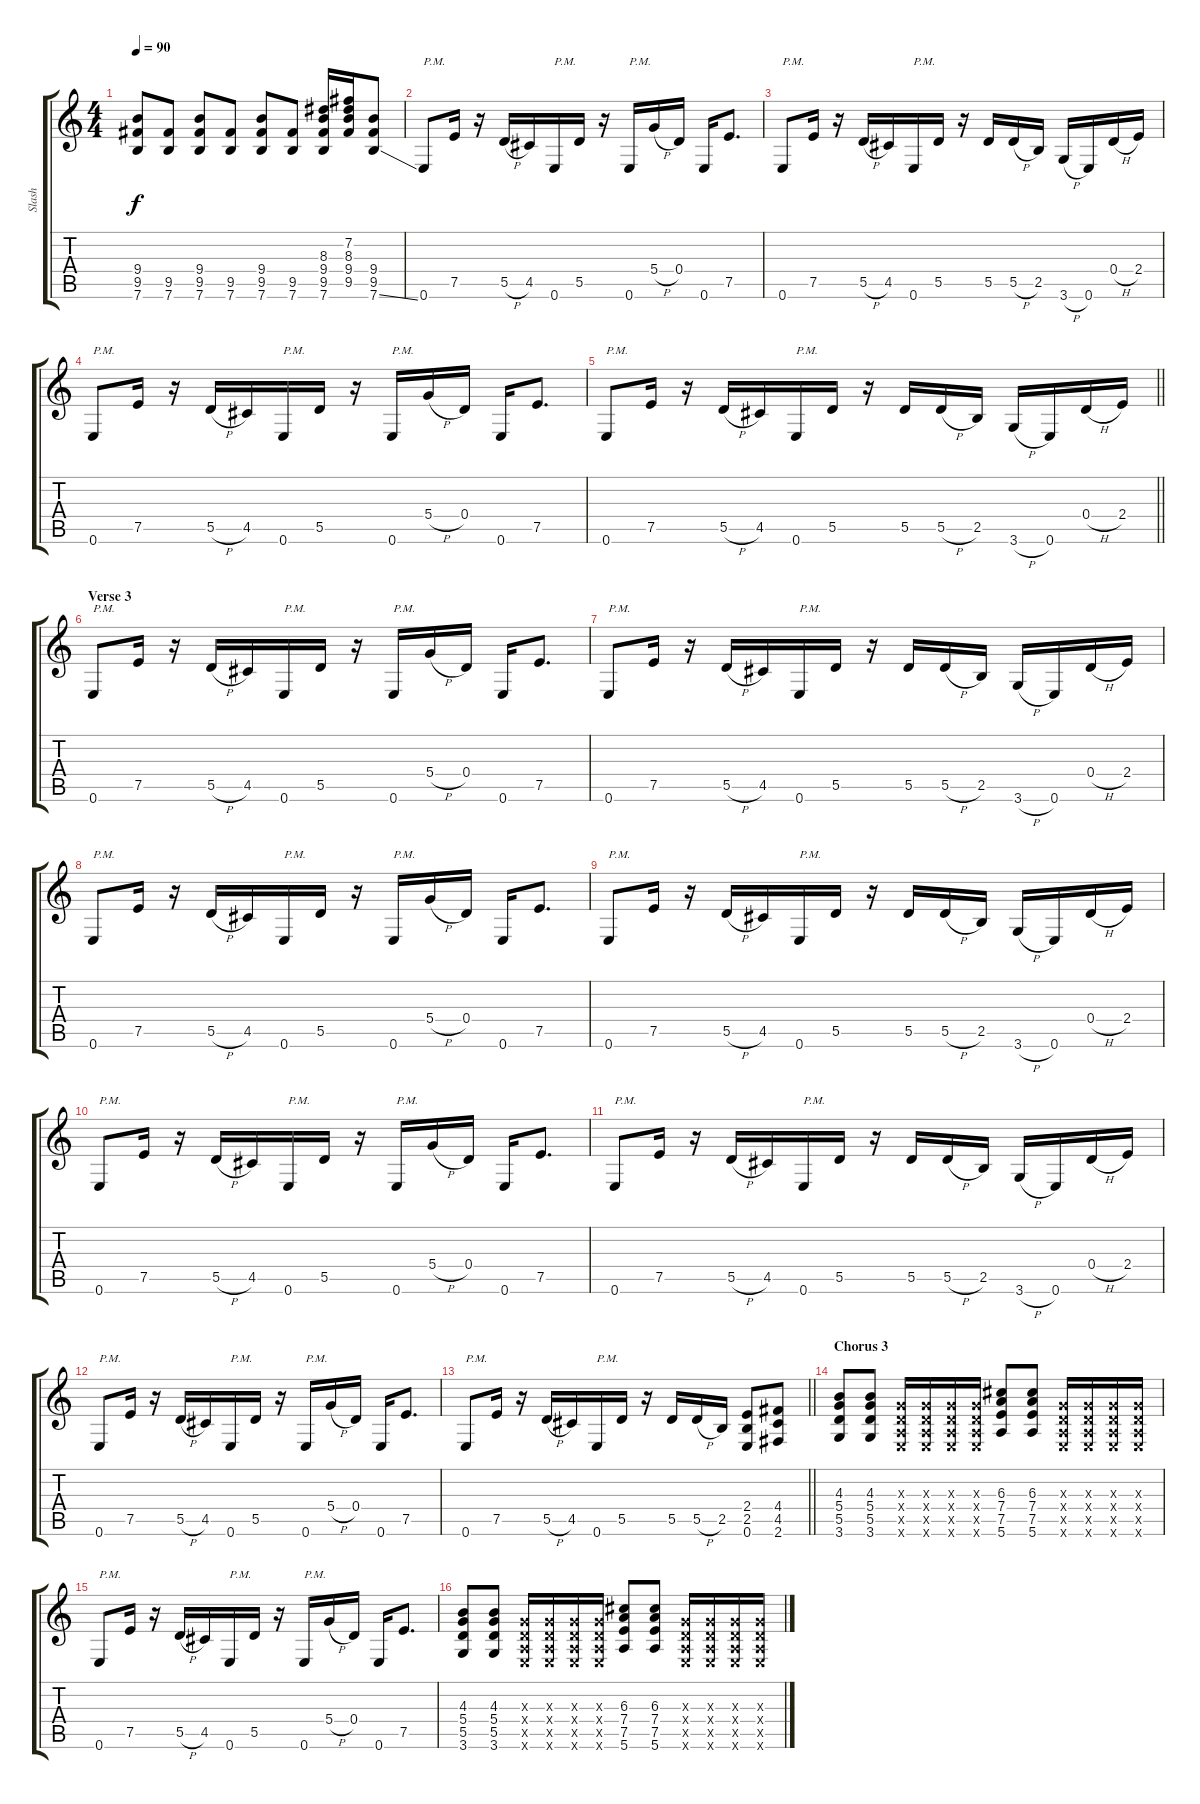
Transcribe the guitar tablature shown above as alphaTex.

\track ("Slash" "Slash") {instrument overdrivenguitar}
\staff {score tabs}
\tuning (E4 B3 G3 D3 A2 E2) {hide}
\ts (4 4)
\tempo 90
\clef g2
\ks c
(9.4 9.5 7.6).8{dy f} (9.5 7.6).8 (9.4 9.5 7.6).8 (9.5 7.6).8 (9.4 9.5 7.6).8 (9.5 7.6).8 (8.3 9.4 9.5 7.6).16 (7.2 8.3 9.4 9.5).16 (9.4 9.5 7.6{ss}).8 |
0.6.8{txt "P.M."} 7.5.16 r.16 5.5{h}.16 4.5.16 0.6.16{txt "P.M."} 5.5.16 r.16 0.6.16{txt "P.M."} 5.4{h}.16 0.4.16 0.6.16 7.5.8{d} |
0.6.8{txt "P.M."} 7.5.16 r.16 5.5{h}.16 4.5.16 0.6.16{txt "P.M."} 5.5.16 r.16 5.5.16 5.5{h}.16 2.5.16 3.6{h}.16 0.6.16 0.4{h}.16 2.4.16 |
0.6.8{txt "P.M."} 7.5.16 r.16 5.5{h}.16 4.5.16 0.6.16{txt "P.M."} 5.5.16 r.16 0.6.16{txt "P.M."} 5.4{h}.16 0.4.16 0.6.16 7.5.8{d} |
\barLineRight lightlight
0.6.8{txt "P.M."} 7.5.16 r.16 5.5{h}.16 4.5.16 0.6.16{txt "P.M."} 5.5.16 r.16 5.5.16 5.5{h}.16 2.5.16 3.6{h}.16 0.6.16 0.4{h}.16 2.4.16 |
\section ("" "Verse 3")
0.6.8{txt "P.M."} 7.5.16 r.16 5.5{h}.16 4.5.16 0.6.16{txt "P.M."} 5.5.16 r.16 0.6.16{txt "P.M."} 5.4{h}.16 0.4.16 0.6.16 7.5.8{d} |
0.6.8{txt "P.M."} 7.5.16 r.16 5.5{h}.16 4.5.16 0.6.16{txt "P.M."} 5.5.16 r.16 5.5.16 5.5{h}.16 2.5.16 3.6{h}.16 0.6.16 0.4{h}.16 2.4.16 |
0.6.8{txt "P.M."} 7.5.16 r.16 5.5{h}.16 4.5.16 0.6.16{txt "P.M."} 5.5.16 r.16 0.6.16{txt "P.M."} 5.4{h}.16 0.4.16 0.6.16 7.5.8{d} |
0.6.8{txt "P.M."} 7.5.16 r.16 5.5{h}.16 4.5.16 0.6.16{txt "P.M."} 5.5.16 r.16 5.5.16 5.5{h}.16 2.5.16 3.6{h}.16 0.6.16 0.4{h}.16 2.4.16 |
0.6.8{txt "P.M."} 7.5.16 r.16 5.5{h}.16 4.5.16 0.6.16{txt "P.M."} 5.5.16 r.16 0.6.16{txt "P.M."} 5.4{h}.16 0.4.16 0.6.16 7.5.8{d} |
0.6.8{txt "P.M."} 7.5.16 r.16 5.5{h}.16 4.5.16 0.6.16{txt "P.M."} 5.5.16 r.16 5.5.16 5.5{h}.16 2.5.16 3.6{h}.16 0.6.16 0.4{h}.16 2.4.16 |
0.6.8{txt "P.M."} 7.5.16 r.16 5.5{h}.16 4.5.16 0.6.16{txt "P.M."} 5.5.16 r.16 0.6.16{txt "P.M."} 5.4{h}.16 0.4.16 0.6.16 7.5.8{d} |
\barLineRight lightlight
0.6.8{txt "P.M."} 7.5.16 r.16 5.5{h}.16 4.5.16 0.6.16{txt "P.M."} 5.5.16 r.16 5.5.16 5.5{h}.16 2.5.16 (2.4 2.5 0.6).8 (4.4 4.5 2.6).8 |
\section ("" "Chorus 3")
(4.3 5.4 5.5 3.6).8 (4.3 5.4 5.5 3.6).8 (0.3{x} 0.4{x} 0.5{x} 0.6{x}).16 (0.3{x} 0.4{x} 0.5{x} 0.6{x}).16 (0.3{x} 0.4{x} 0.5{x} 0.6{x}).16 (0.3{x} 0.4{x} 0.5{x} 0.6{x}).16 (6.3 7.4 7.5 5.6).8 (6.3 7.4 7.5 5.6).8 (0.3{x} 0.4{x} 0.5{x} 0.6{x}).16 (0.3{x} 0.4{x} 0.5{x} 0.6{x}).16 (0.3{x} 0.4{x} 0.5{x} 0.6{x}).16 (0.3{x} 0.4{x} 0.5{x} 0.6{x}).16 |
0.6.8{txt "P.M."} 7.5.16 r.16 5.5{h}.16 4.5.16 0.6.16{txt "P.M."} 5.5.16 r.16 0.6.16{txt "P.M."} 5.4{h}.16 0.4.16 0.6.16 7.5.8{d} |
(4.3 5.4 5.5 3.6).8 (4.3 5.4 5.5 3.6).8 (0.3{x} 0.4{x} 0.5{x} 0.6{x}).16 (0.3{x} 0.4{x} 0.5{x} 0.6{x}).16 (0.3{x} 0.4{x} 0.5{x} 0.6{x}).16 (0.3{x} 0.4{x} 0.5{x} 0.6{x}).16 (6.3 7.4 7.5 5.6).8 (6.3 7.4 7.5 5.6).8 (0.3{x} 0.4{x} 0.5{x} 0.6{x}).16 (0.3{x} 0.4{x} 0.5{x} 0.6{x}).16 (0.3{x} 0.4{x} 0.5{x} 0.6{x}).16 (0.3{x} 0.4{x} 0.5{x} 0.6{x}).16
